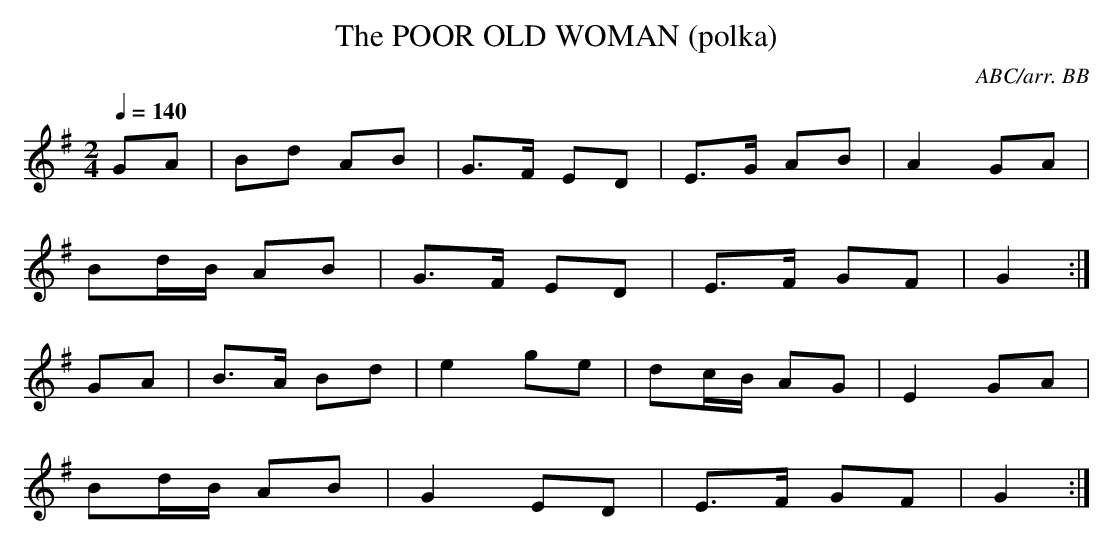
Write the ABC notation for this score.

X:1
T:POOR OLD WOMAN (polka), The
C:ABC/arr. BB
M:2/4
L:1/8
Q:1/4=140
K:G
GA|Bd AB|G>F ED|E>G AB|A2 GA|
Bd/B/ AB|G>F ED|E>F GF|G2:|
GA|B>A Bd|e2 ge|dc/B/ AG|E2 GA|
Bd/B/ AB|G2 ED|E>F GF|G2:|
